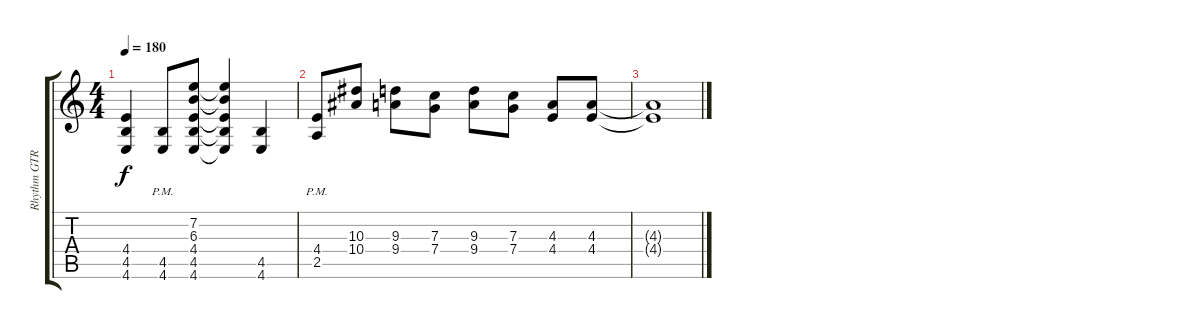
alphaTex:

\track ("Rhythm GTR 1" "Rhythm GTR") {instrument overdrivenguitar}
\staff {score tabs}
\tuning (D4 A3 F3 C3 G2 C2) {hide}
\ts (4 4)
\tempo 180
\clef g2
\ks aminor
(4.4 4.5 4.6).4{dy f} (4.5{pm} 4.6{pm}).8 (7.2 6.3 4.4 4.5 4.6).8 (7.2{t} 6.3{t} 4.4{t} 4.5{t} 4.6{t}).4 (4.5 4.6).4 |
(4.4{pm} 2.5{pm}).8 (10.3 10.4).8 (9.3 9.4).8 (7.3 7.4).8 (9.3 9.4).8 (7.3 7.4).8 (4.3 4.4).8 (4.3 4.4).8 |
(4.3{t} 4.4{t}).1
